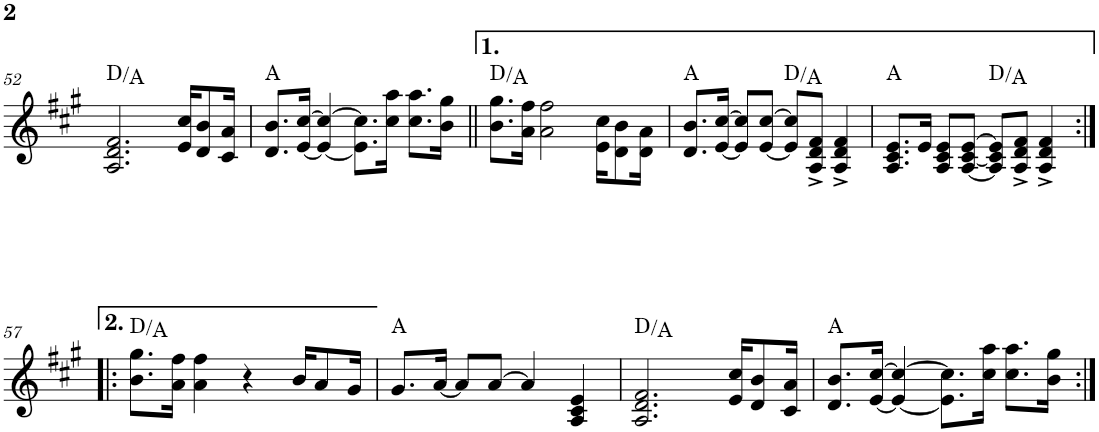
**kern	**harte
*part1	*part1
*staff1	*
*I"P1	*
!!LO:PB:g=z
*clefG2	*
*k[f#c#g#]	*
*A:	*
*M4/4	*
=52	=52
2.A/ 2.d/ 2.f#/	D:maj/5
16e/ 16cc#/KL	.
8d/ 8b/	.
16c#/ 16a/Jk	.
=53	=53
8.d/ 8.b/L	A:maj
[16e/ [16cc#/Jk	.
4e/_ 4cc#/_	.
8.e\] 8.cc#\]L	.
16cc#\ 16aa\Jk	.
8.cc#\ 8.aa\L	.
16b\ 16gg#\Jk	.
=54||	=54||
8.b\ 8.gg#\L	D:maj/5
16a\ 16ff#\Jk	.
2a\ 2ff#\	.
16e\ 16cc#\KL	.
8d\ 8b\	.
16d\ 16a\Jk	.
=55	=55
8.d/ 8.b/L	A:maj
[16e/ [16cc#/Jk	.
8e/] 8cc#/]L	.
[<8e/ [>8cc#/J	.
8e/] 8cc#/]L	D:maj/5
8A/^ 8d/^ 8f#/^J	.
4A/^ 4d/^ 4f#/^	.
=56	=56
8.A/ 8.c#/ 8.e/L	A:maj
16e/Jk	.
8A/ 8c#/ 8e/L	.
[8A/ [<8c#/ [>8e/J	.
8A/] 8c#/] 8e/]L	D:maj/5
8A/^ 8d/^ 8f#/^J	.
4A/^ 4d/^ 4f#/^	.
!!LO:LB:g=z
=57:|!|:	=57:|!|:
8.b\ 8.gg#\L	D:maj/5
16a\ 16ff#\Jk	.
4a\ 4ff#\	.
4r	.
16b/KL	.
8a/	.
16g#/Jk	.
=58	=58
8.g#/L	A:maj
[16a/Jk	.
8a/L]	.
[>8a/J	.
4a/]	.
4A/ 4c#/ 4e/	.
=59	=59
2.A/ 2.d/ 2.f#/	D:maj/5
16e/ 16cc#/KL	.
8d/ 8b/	.
16c#/ 16a/Jk	.
=60	=60
8.d/ 8.b/L	A:maj
[16e/ [16cc#/Jk	.
4e/_ 4cc#/_	.
8.e\] 8.cc#\]L	.
16cc#\ 16aa\Jk	.
8.cc#\ 8.aa\L	.
16b\ 16gg#\Jk	.
=:|!	=:|!
*-	*-
